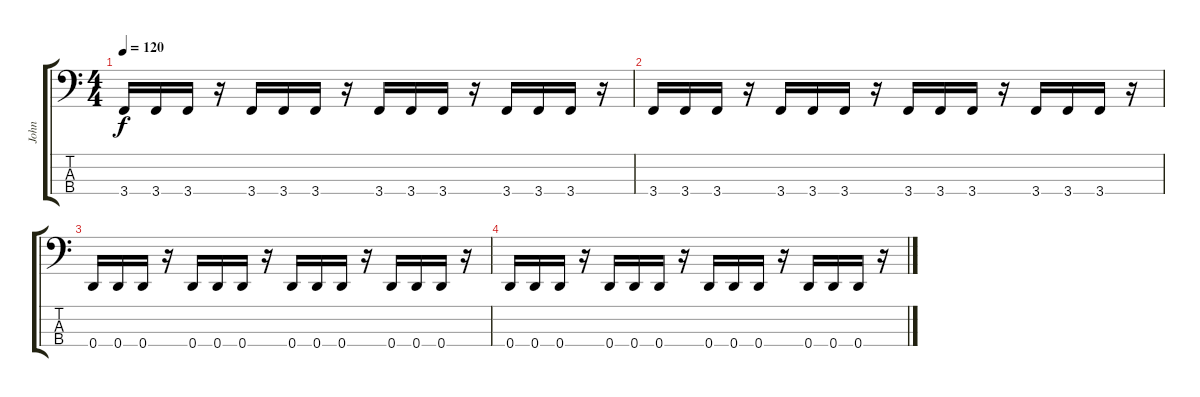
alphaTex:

\track ("John" "John") {solo instrument electricbassfinger}
\staff {score tabs}
\tuning (G2 D2 A1 D1) {hide}
\ts (4 4)
\tempo 120
\clef f4
\ks c
3.4.16{dy f} 3.4.16 3.4.16 r.16 3.4.16 3.4.16 3.4.16 r.16 3.4.16 3.4.16 3.4.16 r.16 3.4.16 3.4.16 3.4.16 r.16 |
3.4.16 3.4.16 3.4.16 r.16 3.4.16 3.4.16 3.4.16 r.16 3.4.16 3.4.16 3.4.16 r.16 3.4.16 3.4.16 3.4.16 r.16 |
0.4.16 0.4.16 0.4.16 r.16 0.4.16 0.4.16 0.4.16 r.16 0.4.16 0.4.16 0.4.16 r.16 0.4.16 0.4.16 0.4.16 r.16 |
0.4.16 0.4.16 0.4.16 r.16 0.4.16 0.4.16 0.4.16 r.16 0.4.16 0.4.16 0.4.16 r.16 0.4.16 0.4.16 0.4.16 r.16
